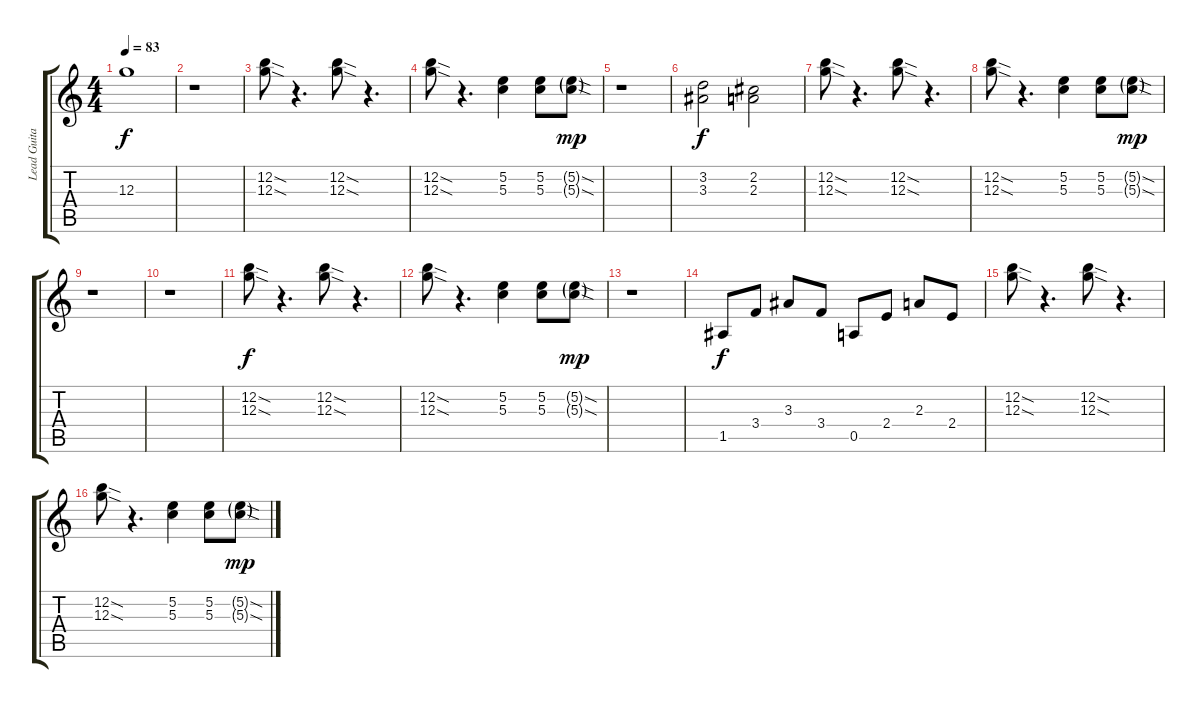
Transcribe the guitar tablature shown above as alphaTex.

\track ("Lead Guitar" "Lead Guita") {instrument distortionguitar}
\staff {score tabs}
\tuning (D4 B3 G3 D3 A2 E2) {hide}
\ts (4 4)
\tempo 83
\clef g2
\ks c
12.3{t}.1{dy f} |
r.1 |
(12.2{sod} 12.3{sod}).8 r.4{d} (12.2{sod} 12.3{sod}).8 r.4{d} |
(12.2{sod} 12.3{sod}).8 r.4{d} (5.2 5.3).4 (5.2 5.3).8 (5.2{sod g} 5.3{sod g}).8{dy mp} |
r.1 |
(3.2 3.3).2{dy f} (2.2 2.3).2 |
(12.2{sod} 12.3{sod}).8 r.4{d} (12.2{sod} 12.3{sod}).8 r.4{d} |
(12.2{sod} 12.3{sod}).8 r.4{d} (5.2 5.3).4 (5.2 5.3).8 (5.2{sod g} 5.3{sod g}).8{dy mp} |
r.1 |
r.1 |
(12.2{sod} 12.3{sod}).8{dy f} r.4{d} (12.2{sod} 12.3{sod}).8 r.4{d} |
(12.2{sod} 12.3{sod}).8 r.4{d} (5.2 5.3).4 (5.2 5.3).8 (5.2{sod g} 5.3{sod g}).8{dy mp} |
r.1 |
1.5.8{dy f} 3.4.8 3.3.8 3.4.8 0.5.8 2.4.8 2.3.8 2.4.8 |
(12.2{sod} 12.3{sod}).8 r.4{d} (12.2{sod} 12.3{sod}).8 r.4{d} |
(12.2{sod} 12.3{sod}).8 r.4{d} (5.2 5.3).4 (5.2 5.3).8 (5.2{sod g} 5.3{sod g}).8{dy mp}
